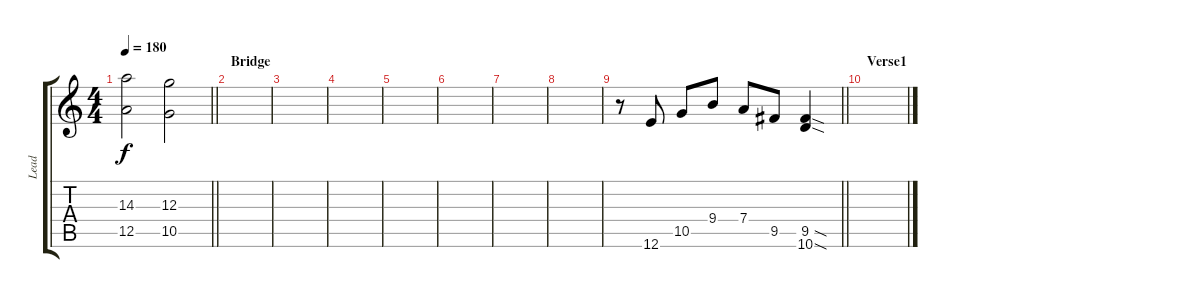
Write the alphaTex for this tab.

\track ("Lead" "Lead") {instrument overdrivenguitar}
\staff {score tabs}
\tuning (E4 B3 G3 D3 A2 E2) {hide}
\ts (4 4)
\tempo 180
\clef g2
\barLineRight lightlight
\ks c
(14.3 12.5).2{dy f} (12.3 10.5).2 |
\section ("" "Bridge")
|
|
|
|
|
|
|
\barLineRight lightlight
r.8 12.6.8 10.5.8 9.4.8 7.4.8 9.5.8 (9.5{sod} 10.6{sod}).4 |
\section ("" "Verse1")
